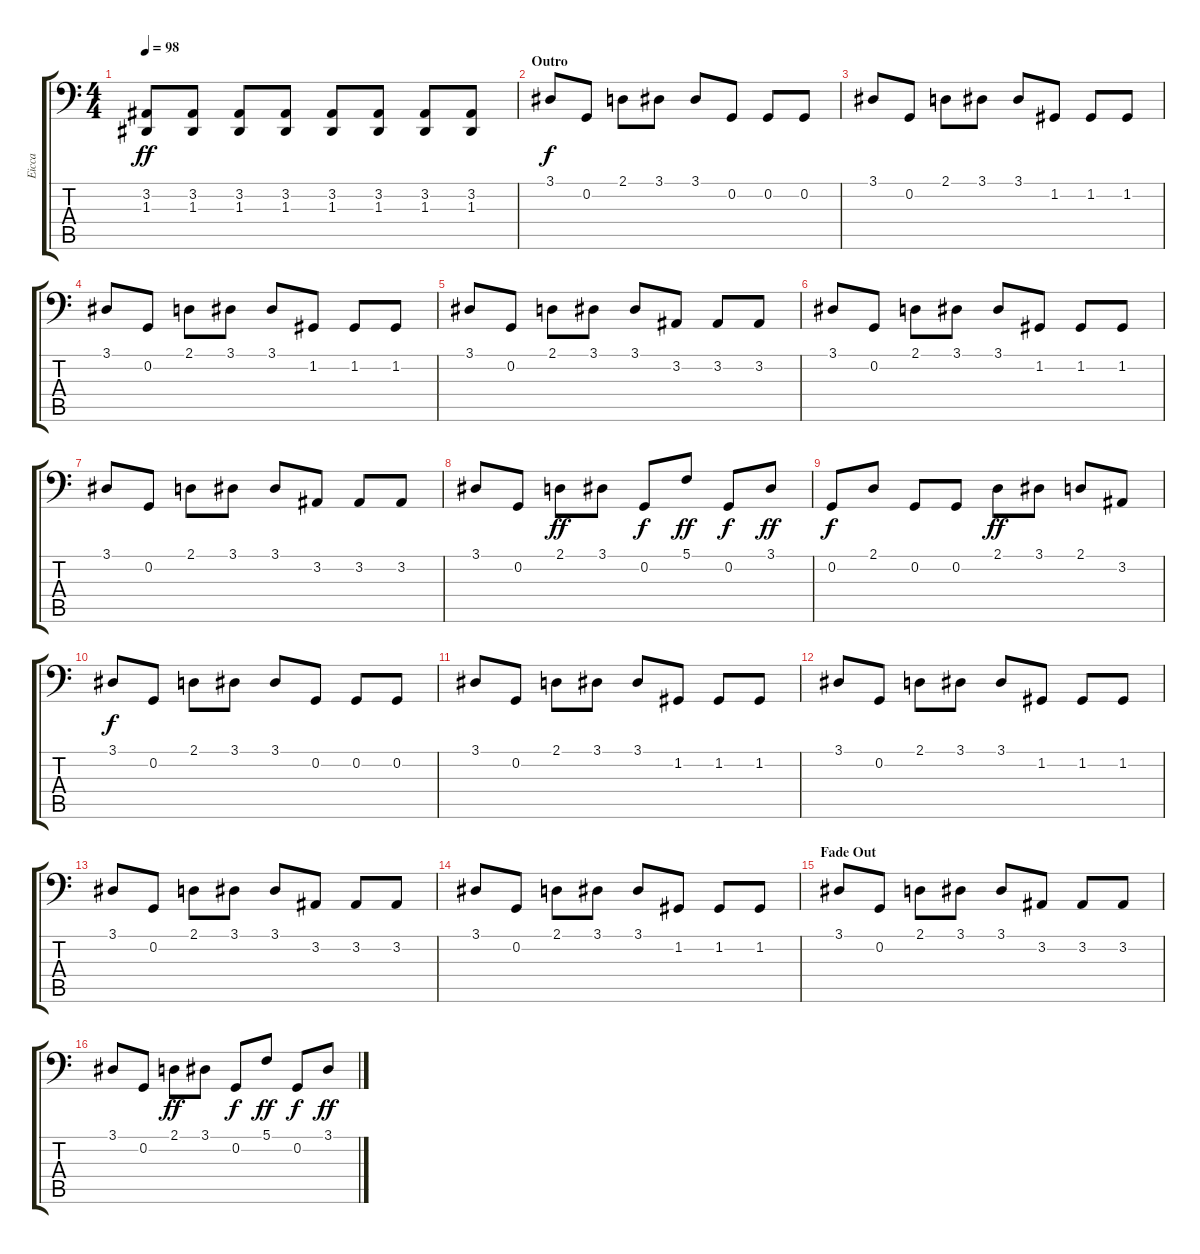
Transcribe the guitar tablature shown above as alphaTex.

\track ("Eicca" "Eicca") {instrument cello}
\staff {score tabs}
\tuning (C3 G2 D2 A1 E1 B0) {hide}
\ts (4 4)
\tempo 98
\clef f4
\ks c
(3.2 1.3).8{dy ff} (3.2 1.3).8 (3.2 1.3).8 (3.2 1.3).8 (3.2 1.3).8 (3.2 1.3).8 (3.2 1.3).8 (3.2 1.3).8 |
\section ("" "Outro")
3.1.8{dy f} 0.2.8 2.1.8 3.1.8 3.1.8 0.2.8 0.2.8 0.2.8 |
3.1.8 0.2.8 2.1.8 3.1.8 3.1.8 1.2.8 1.2.8 1.2.8 |
3.1.8 0.2.8 2.1.8 3.1.8 3.1.8 1.2.8 1.2.8 1.2.8 |
3.1.8 0.2.8 2.1.8 3.1.8 3.1.8 3.2.8 3.2.8 3.2.8 |
3.1.8 0.2.8 2.1.8 3.1.8 3.1.8 1.2.8 1.2.8 1.2.8 |
3.1.8 0.2.8 2.1.8 3.1.8 3.1.8 3.2.8 3.2.8 3.2.8 |
3.1.8 0.2.8 2.1.8{dy ff} 3.1.8 0.2.8{dy f} 5.1.8{dy ff} 0.2.8{dy f} 3.1.8{dy ff} |
0.2.8{dy f} 2.1.8 0.2.8 0.2.8 2.1.8{dy ff} 3.1.8 2.1.8 3.2.8 |
3.1.8{dy f} 0.2.8 2.1.8 3.1.8 3.1.8 0.2.8 0.2.8 0.2.8 |
3.1.8 0.2.8 2.1.8 3.1.8 3.1.8 1.2.8 1.2.8 1.2.8 |
3.1.8 0.2.8 2.1.8 3.1.8 3.1.8 1.2.8 1.2.8 1.2.8 |
3.1.8 0.2.8 2.1.8 3.1.8 3.1.8 3.2.8 3.2.8 3.2.8 |
3.1.8 0.2.8 2.1.8 3.1.8 3.1.8 1.2.8 1.2.8 1.2.8 |
\section ("" "Fade Out")
3.1.8{volume 8} 0.2.8 2.1.8 3.1.8 3.1.8 3.2.8 3.2.8 3.2.8 |
3.1.8 0.2.8 2.1.8{dy ff} 3.1.8 0.2.8{dy f} 5.1.8{dy ff} 0.2.8{dy f} 3.1.8{dy ff}
